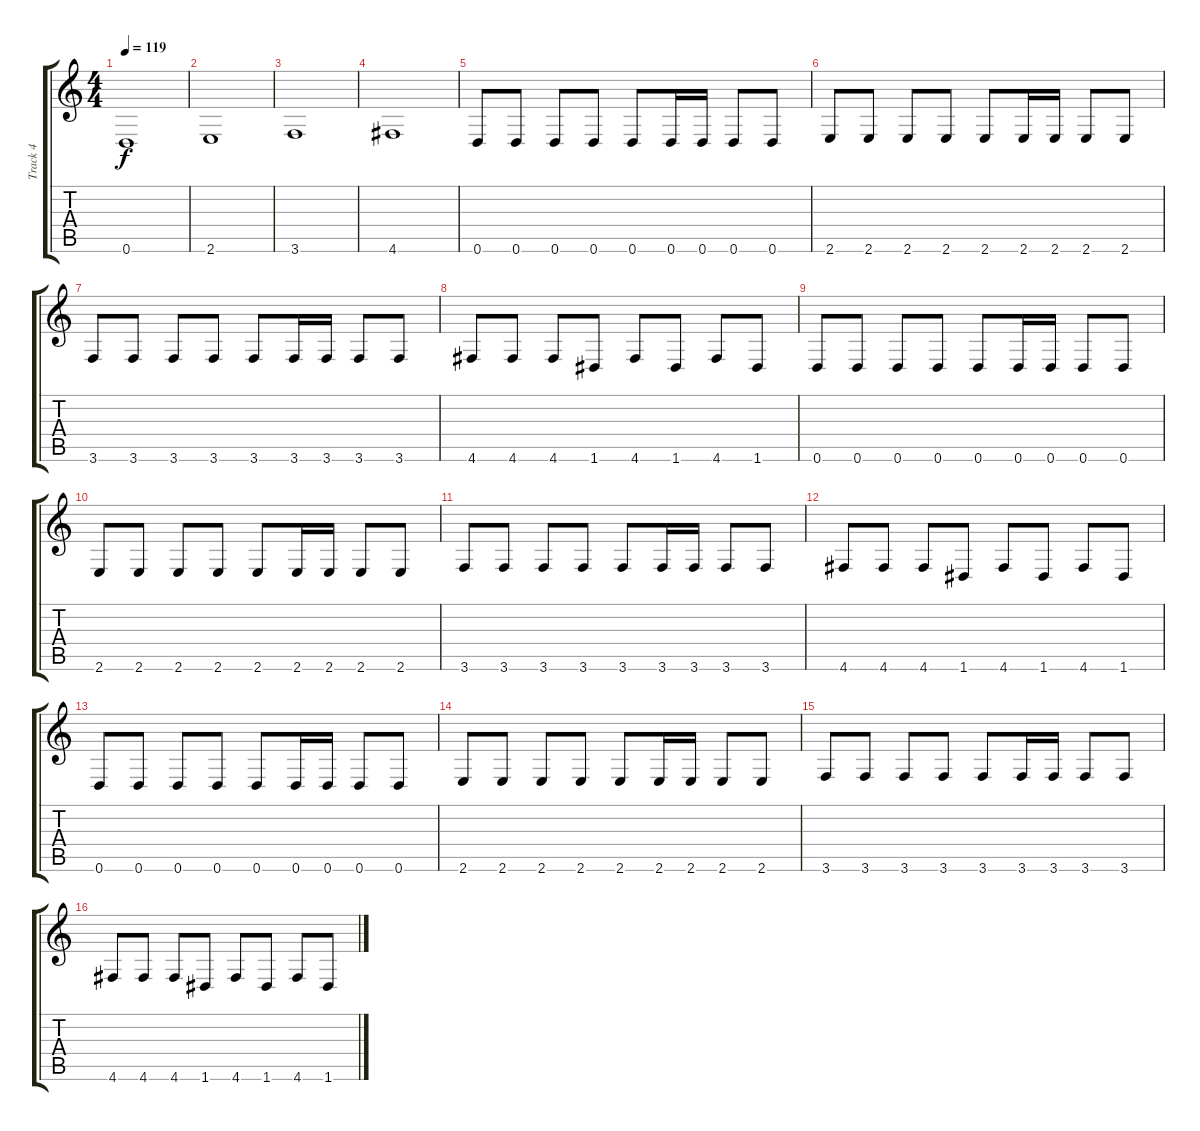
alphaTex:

\track ("Track 4" "Track 4") {instrument distortionguitar}
\staff {score tabs}
\tuning (E4 B3 G3 D3 A2 D2) {hide}
\ts (4 4)
\tempo 119
\clef g2
\ks c
0.6.1{dy f} |
2.6.1 |
3.6.1 |
4.6.1 |
0.6.8 0.6.8 0.6.8 0.6.8 0.6.8 0.6.16 0.6.16 0.6.8 0.6.8 |
2.6.8 2.6.8 2.6.8 2.6.8 2.6.8 2.6.16 2.6.16 2.6.8 2.6.8 |
3.6.8 3.6.8 3.6.8 3.6.8 3.6.8 3.6.16 3.6.16 3.6.8 3.6.8 |
4.6.8 4.6.8 4.6.8 1.6.8 4.6.8 1.6.8 4.6.8 1.6.8 |
0.6.8 0.6.8 0.6.8 0.6.8 0.6.8 0.6.16 0.6.16 0.6.8 0.6.8 |
2.6.8 2.6.8 2.6.8 2.6.8 2.6.8 2.6.16 2.6.16 2.6.8 2.6.8 |
3.6.8 3.6.8 3.6.8 3.6.8 3.6.8 3.6.16 3.6.16 3.6.8 3.6.8 |
4.6.8 4.6.8 4.6.8 1.6.8 4.6.8 1.6.8 4.6.8 1.6.8 |
0.6.8 0.6.8 0.6.8 0.6.8 0.6.8 0.6.16 0.6.16 0.6.8 0.6.8 |
2.6.8 2.6.8 2.6.8 2.6.8 2.6.8 2.6.16 2.6.16 2.6.8 2.6.8 |
3.6.8 3.6.8 3.6.8 3.6.8 3.6.8 3.6.16 3.6.16 3.6.8 3.6.8 |
4.6.8 4.6.8 4.6.8 1.6.8 4.6.8 1.6.8 4.6.8 1.6.8
